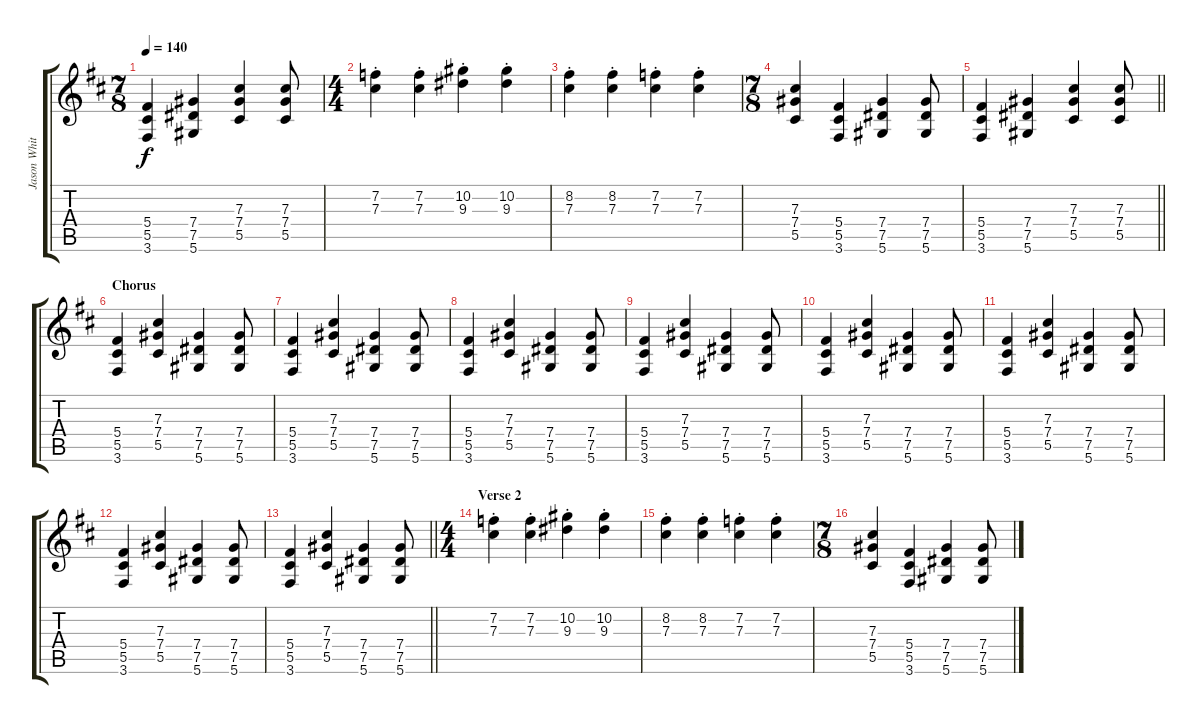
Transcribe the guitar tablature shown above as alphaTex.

\track ("Jason White (Lead Guitar)" "Jason Whit") {instrument distortionguitar}
\staff {score tabs}
\tuning (Eb4 Bb3 Gb3 Db3 Ab2 Eb2) {hide}
\ts (7 8)
\tempo 140
\clef g2
\ks d
(5.4 5.5 3.6).4{dy f} (7.4 7.5 5.6).4 (7.3 7.4 5.5).4 (7.3 7.4 5.5).8 |
\ts (4 4)
(7.2{st} 7.3{st}).4 (7.2{st} 7.3{st}).4 (10.2{st} 9.3{st}).4 (10.2{st} 9.3{st}).4 |
(8.2{st} 7.3{st}).4 (8.2{st} 7.3{st}).4 (7.2{st} 7.3{st}).4 (7.2{st} 7.3{st}).4 |
\ts (7 8)
(7.3 7.4 5.5).4 (5.4 5.5 3.6).4 (7.4 7.5 5.6).4 (7.4 7.5 5.6).8 |
\barLineRight lightlight
(5.4 5.5 3.6).4 (7.4 7.5 5.6).4 (7.3 7.4 5.5).4 (7.3 7.4 5.5).8 |
\section ("" "Chorus")
(5.4 5.5 3.6).4 (7.3 7.4 5.5).4 (7.4 7.5 5.6).4 (7.4 7.5 5.6).8 |
(5.4 5.5 3.6).4 (7.3 7.4 5.5).4 (7.4 7.5 5.6).4 (7.4 7.5 5.6).8 |
(5.4 5.5 3.6).4 (7.3 7.4 5.5).4 (7.4 7.5 5.6).4 (7.4 7.5 5.6).8 |
(5.4 5.5 3.6).4 (7.3 7.4 5.5).4 (7.4 7.5 5.6).4 (7.4 7.5 5.6).8 |
(5.4 5.5 3.6).4 (7.3 7.4 5.5).4 (7.4 7.5 5.6).4 (7.4 7.5 5.6).8 |
(5.4 5.5 3.6).4 (7.3 7.4 5.5).4 (7.4 7.5 5.6).4 (7.4 7.5 5.6).8 |
(5.4 5.5 3.6).4 (7.3 7.4 5.5).4 (7.4 7.5 5.6).4 (7.4 7.5 5.6).8 |
\barLineRight lightlight
(5.4 5.5 3.6).4 (7.3 7.4 5.5).4 (7.4 7.5 5.6).4 (7.4 7.5 5.6).8 |
\ts (4 4)
\section ("" "Verse 2")
(7.2{st} 7.3{st}).4 (7.2{st} 7.3{st}).4 (10.2{st} 9.3{st}).4 (10.2{st} 9.3{st}).4 |
(8.2{st} 7.3{st}).4 (8.2{st} 7.3{st}).4 (7.2{st} 7.3{st}).4 (7.2{st} 7.3{st}).4 |
\ts (7 8)
(7.3 7.4 5.5).4 (5.4 5.5 3.6).4 (7.4 7.5 5.6).4 (7.4 7.5 5.6).8
